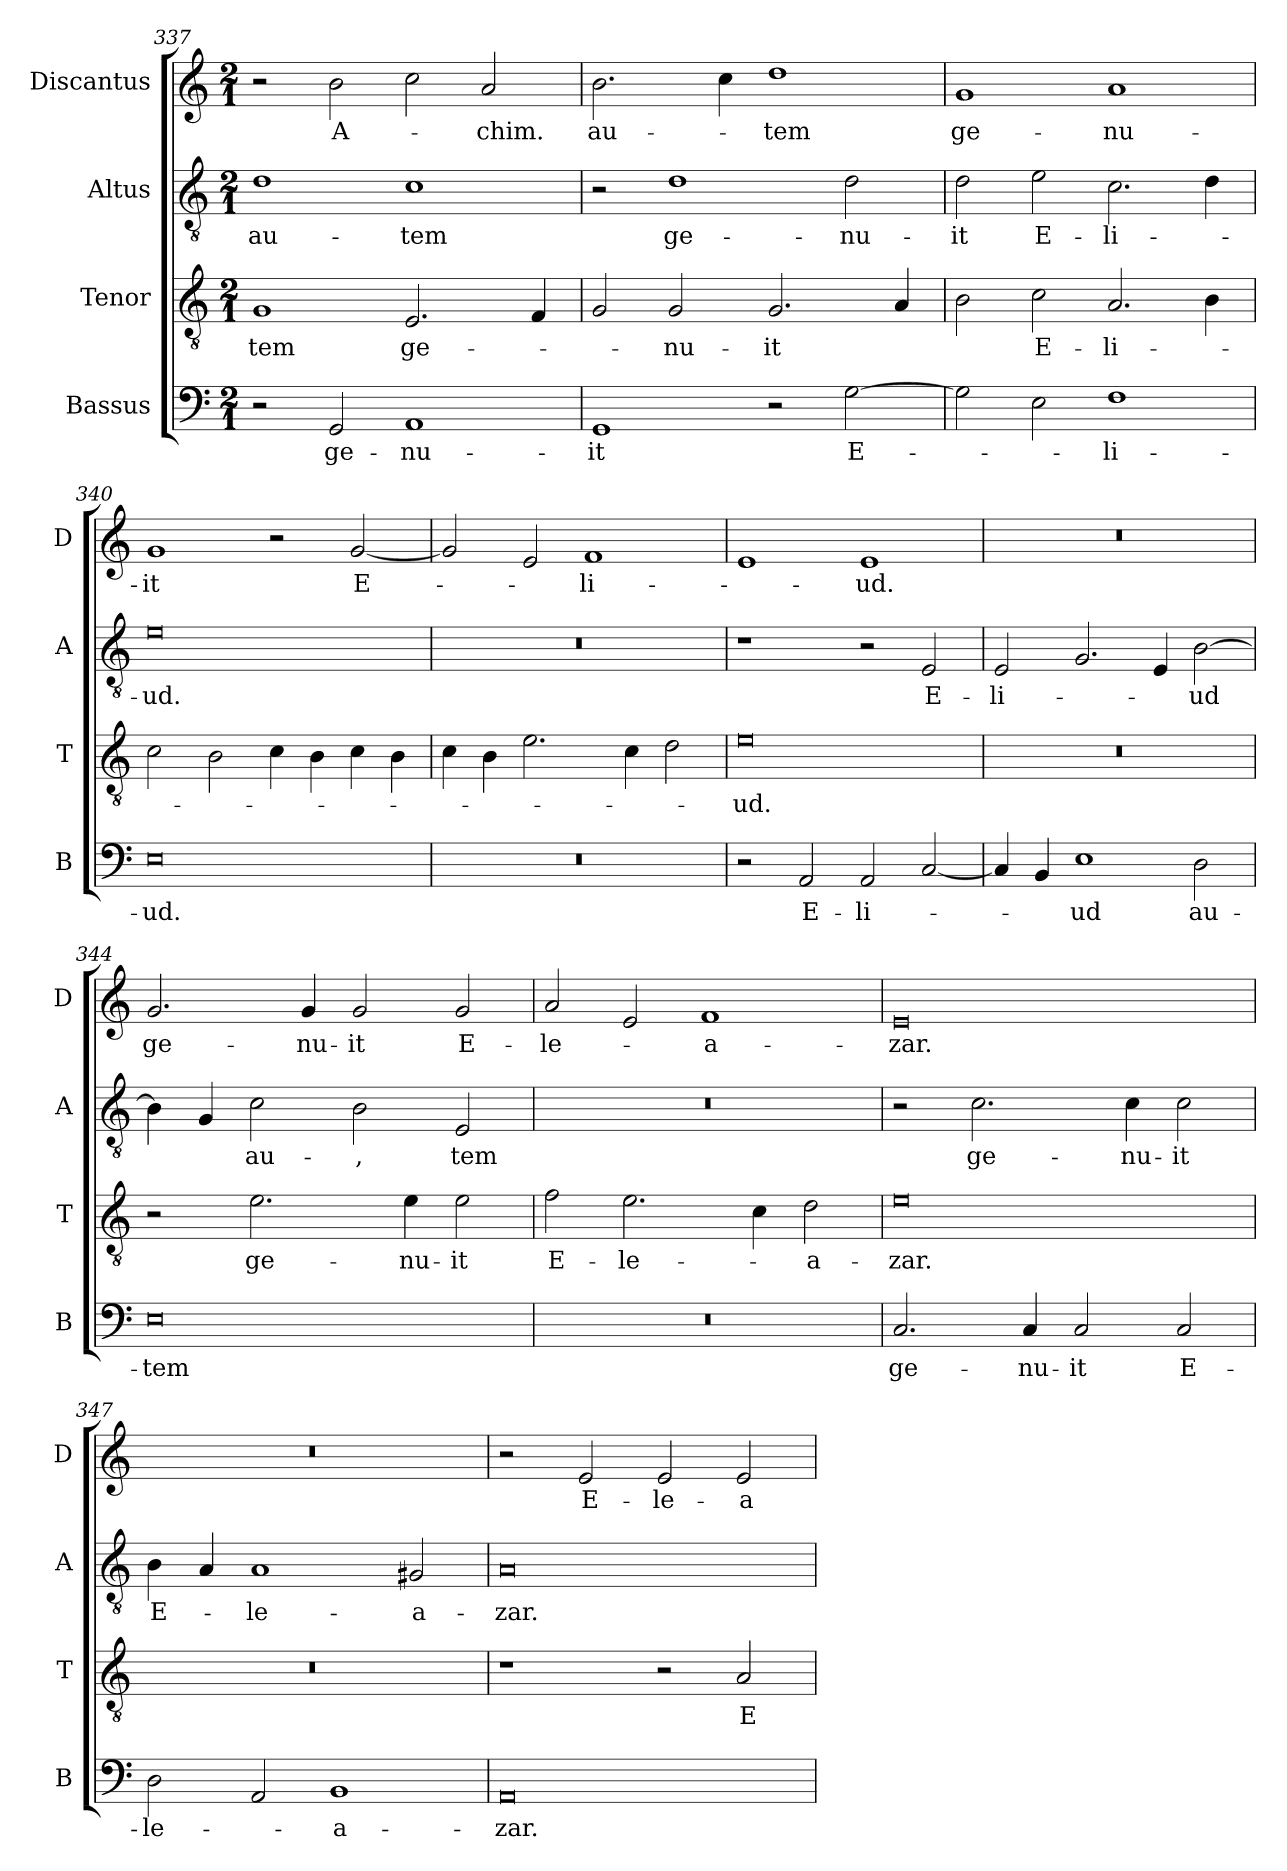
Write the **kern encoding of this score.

**kern	**text	**kern	**text	**kern	**text	**kern	**text
*part4	*part4	*part3	*part3	*part2	*part2	*part1	*part1
*staff4	*staff4	*staff3	*staff3	*staff2	*staff2	*staff1	*staff1
*I"Bassus	*	*I"Tenor	*	*I"Altus	*	*I"Discantus	*
*I'B	*	*I'T	*	*I'A	*	*I'D	*
*clefF4	*	*clefGv2	*	*clefGv2	*	*clefG2	*
*k[]	*	*k[]	*	*k[]	*	*k[]	*
*M2/1	*	*M2/1	*	*M2/1	*	*M2/1	*
=337	=337	=337	=337	=337	=337	=337	=337
2r	.	1G	-tem	1d	au-	2r	.
2GG/	ge-	.	.	.	.	2b\	A-
1AA	-nu-	2.E/	ge-	1c	-tem	2cc\	.
.	.	.	.	.	.	2a/	-chim.
.	.	4F/	.	.	.	.	.
=338	=338	=338	=338	=338	=338	=338	=338
1GG	-it	2G/	.	2r	.	2.b\	au-
.	.	2G/	-nu-	1d	ge-	.	.
.	.	.	.	.	.	4cc\	.
2r	.	2.G/	-it	.	.	1dd	-tem
[2G\	E-	.	.	2d\	-nu-	.	.
.	.	4A/	.	.	.	.	.
=339	=339	=339	=339	=339	=339	=339	=339
2G\]	.	2B\	.	2d\	-it	1g	ge-
2E\	.	2c\	E-	2e\	E-	.	.
1F	-li-	2.A/	-li-	2.c\	-li-	1a	-nu-
.	.	4B\	.	4d\	.	.	.
=340	=340	=340	=340	=340	=340	=340	=340
0E	-ud.	2c\	.	0e	-ud.	1g	-it
.	.	2B\	.	.	.	.	.
.	.	4c\	.	.	.	2r	.
.	.	4B\	.	.	.	.	.
.	.	4c\	.	.	.	[2g/	E-
.	.	4B\	.	.	.	.	.
=341	=341	=341	=341	=341	=341	=341	=341
0r	.	4c\	.	0r	.	2g/]	.
.	.	4B\	.	.	.	.	.
.	.	2.e\	.	.	.	2e/	.
.	.	.	.	.	.	1f	-li-
.	.	4c\	.	.	.	.	.
.	.	2d\	.	.	.	.	.
=342	=342	=342	=342	=342	=342	=342	=342
2r	.	0e	-ud.	1r	.	1e	.
2AA/	E-	.	.	.	.	.	.
2AA/	-li-	.	.	2r	.	1e	-ud.
[2C/	.	.	.	2E/	E-	.	.
=343	=343	=343	=343	=343	=343	=343	=343
4C/]	.	0r	.	2E/	-li-	0r	.
4BB/	.	.	.	.	.	.	.
1E	-ud	.	.	2.G/	.	.	.
.	.	.	.	4E/	.	.	.
2D\	au-	.	.	[2B\	-ud	.	.
=344	=344	=344	=344	=344	=344	=344	=344
0E	-tem	2r	.	4B\]	.	2.g/	ge-
.	.	.	.	4G/	.	.	.
.	.	2.e\	ge-	2c\	au-	.	.
.	.	.	.	.	.	4g/	-nu-
.	.	.	.	2B\	,	2g/	-it
.	.	4e\	-nu-	.	.	.	.
.	.	2e\	-it	2E/	-tem	2g/	E-
=345	=345	=345	=345	=345	=345	=345	=345
0r	.	2f\	E-	0r	.	2a/	-le-
.	.	2.e\	-le-	.	.	2e/	.
.	.	.	.	.	.	1f	-a-
.	.	4c\	.	.	.	.	.
.	.	2d\	-a-	.	.	.	.
=346	=346	=346	=346	=346	=346	=346	=346
2.C/	ge-	0e	-zar.	2r	.	0e	-zar.
.	.	.	.	2.c\	ge-	.	.
4C/	-nu-	.	.	.	.	.	.
2C/	-it	.	.	.	.	.	.
.	.	.	.	4c\	-nu-	.	.
2C/	E-	.	.	2c\	-it	.	.
=347	=347	=347	=347	=347	=347	=347	=347
2D\	-le-	0r	.	4B\	E-	0r	.
.	.	.	.	4A/	.	.	.
2AA/	.	.	.	1A	-le-	.	.
1BB	-a-	.	.	.	.	.	.
.	.	.	.	2G#X/	-a-	.	.
=348	=348	=348	=348	=348	=348	=348	=348
0AA	-zar.	1r	.	0A	-zar.	2r	.
.	.	.	.	.	.	2e/	E-
.	.	2r	.	.	.	2e/	-le-
.	.	2A/	E-	.	.	2e/	-a-
=	=	=	=	=	=	=	=
*-	*-	*-	*-	*-	*-	*-	*-
